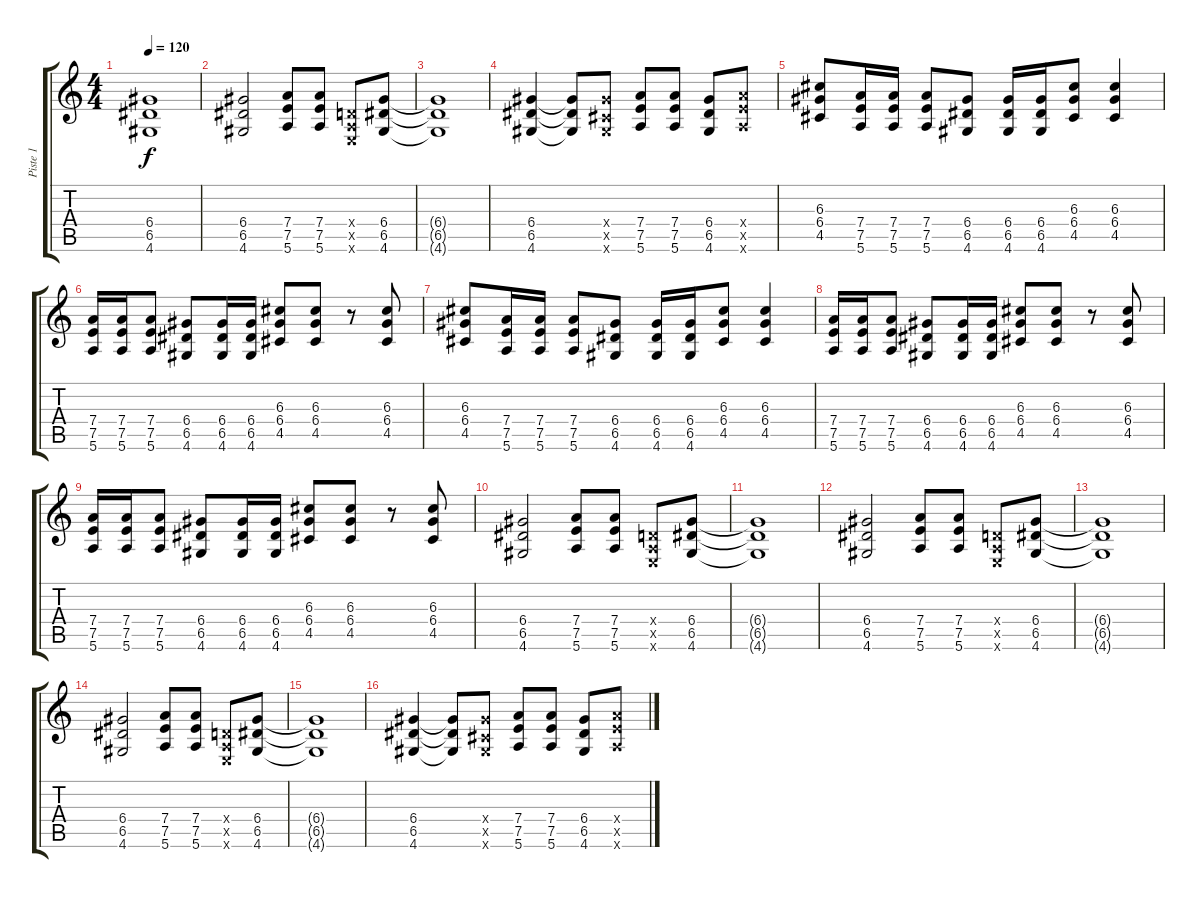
\track ("Piste 1" "Piste 1") {instrument distortionguitar}
\staff {score tabs}
\tuning (E4 B3 G3 D3 A2 E2) {hide}
\ts (4 4)
\tempo 120
\clef g2
\ks c
(6.4{t} 6.5{t} 4.6{t}).1{dy f} |
(6.4 6.5 4.6).2 (7.4 7.5 5.6).8 (7.4 7.5 5.6).8 (0.4{x} 0.5{x} 0.6{x}).8 (6.4 6.5 4.6).8 |
(6.4{t} 6.5{t} 4.6{t}).1 |
(6.4 6.5 4.6).4 (6.4{t} 6.5{t} 4.6{t}).8 (6.4{x} 4.5{x} 4.6{x}).8 (7.4 7.5 5.6).8 (7.4 7.5 5.6).8 (6.4 6.5 4.6).8 (7.4{x} 7.5{x} 5.6{x}).8 |
(6.3 6.4 4.5).8 (7.4 7.5 5.6).16 (7.4 7.5 5.6).16 (7.4 7.5 5.6).8 (6.4 6.5 4.6).8 (6.4 6.5 4.6).16 (6.4 6.5 4.6).16 (6.3 6.4 4.5).8 (6.3 6.4 4.5).4 |
(7.4 7.5 5.6).16 (7.4 7.5 5.6).16 (7.4 7.5 5.6).8 (6.4 6.5 4.6).8 (6.4 6.5 4.6).16 (6.4 6.5 4.6).16 (6.3 6.4 4.5).8 (6.3 6.4 4.5).8 r.8 (6.3 6.4 4.5).8 |
(6.3 6.4 4.5).8 (7.4 7.5 5.6).16 (7.4 7.5 5.6).16 (7.4 7.5 5.6).8 (6.4 6.5 4.6).8 (6.4 6.5 4.6).16 (6.4 6.5 4.6).16 (6.3 6.4 4.5).8 (6.3 6.4 4.5).4 |
(7.4 7.5 5.6).16 (7.4 7.5 5.6).16 (7.4 7.5 5.6).8 (6.4 6.5 4.6).8 (6.4 6.5 4.6).16 (6.4 6.5 4.6).16 (6.3 6.4 4.5).8 (6.3 6.4 4.5).8 r.8 (6.3 6.4 4.5).8 |
(7.4 7.5 5.6).16 (7.4 7.5 5.6).16 (7.4 7.5 5.6).8 (6.4 6.5 4.6).8 (6.4 6.5 4.6).16 (6.4 6.5 4.6).16 (6.3 6.4 4.5).8 (6.3 6.4 4.5).8 r.8 (6.3 6.4 4.5).8 |
(6.4 6.5 4.6).2 (7.4 7.5 5.6).8 (7.4 7.5 5.6).8 (0.4{x} 0.5{x} 0.6{x}).8 (6.4 6.5 4.6).8 |
(6.4{t} 6.5{t} 4.6{t}).1 |
(6.4 6.5 4.6).2 (7.4 7.5 5.6).8 (7.4 7.5 5.6).8 (0.4{x} 0.5{x} 0.6{x}).8 (6.4 6.5 4.6).8 |
(6.4{t} 6.5{t} 4.6{t}).1 |
(6.4 6.5 4.6).2 (7.4 7.5 5.6).8 (7.4 7.5 5.6).8 (0.4{x} 0.5{x} 0.6{x}).8 (6.4 6.5 4.6).8 |
(6.4{t} 6.5{t} 4.6{t}).1 |
(6.4 6.5 4.6).4 (6.4{t} 6.5{t} 4.6{t}).8 (6.4{x} 4.5{x} 4.6{x}).8 (7.4 7.5 5.6).8 (7.4 7.5 5.6).8 (6.4 6.5 4.6).8 (7.4{x} 7.5{x} 5.6{x}).8
